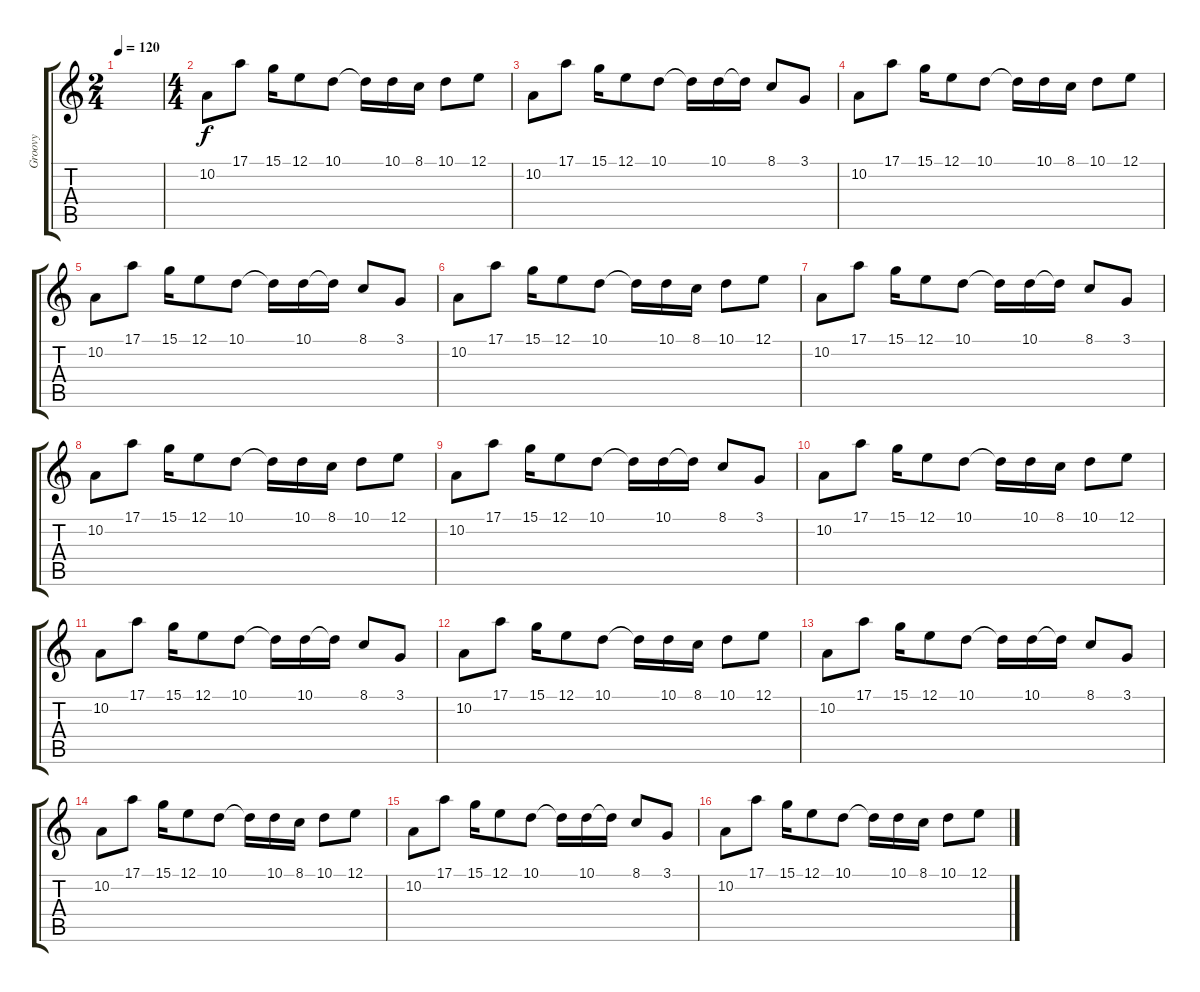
\track ("Groovy" "Groovy") {instrument rockorgan}
\staff {score tabs}
\tuning (E4 B3 G3 D3 A2 E2) {hide}
\ts (2 4)
\tempo 120
\clef g2
\ks c
|
\ts (4 4)
10.2.8 17.1.8 15.1.16 12.1.8 10.1.8 10.1{t}.16 10.1.16 8.1.16 10.1.8 12.1.8 |
10.2.8 17.1.8 15.1.16 12.1.8 10.1.8 10.1{t}.16 10.1.16 10.1{t}.16 8.1.8 3.1.8 |
10.2.8 17.1.8 15.1.16 12.1.8 10.1.8 10.1{t}.16 10.1.16 8.1.16 10.1.8 12.1.8 |
10.2.8 17.1.8 15.1.16 12.1.8 10.1.8 10.1{t}.16 10.1.16 10.1{t}.16 8.1.8 3.1.8 |
10.2.8 17.1.8 15.1.16 12.1.8 10.1.8 10.1{t}.16 10.1.16 8.1.16 10.1.8 12.1.8 |
10.2.8 17.1.8 15.1.16 12.1.8 10.1.8 10.1{t}.16 10.1.16 10.1{t}.16 8.1.8 3.1.8 |
10.2.8 17.1.8 15.1.16 12.1.8 10.1.8 10.1{t}.16 10.1.16 8.1.16 10.1.8 12.1.8 |
10.2.8 17.1.8 15.1.16 12.1.8 10.1.8 10.1{t}.16 10.1.16 10.1{t}.16 8.1.8 3.1.8 |
10.2.8 17.1.8 15.1.16 12.1.8 10.1.8 10.1{t}.16 10.1.16 8.1.16 10.1.8 12.1.8 |
10.2.8 17.1.8 15.1.16 12.1.8 10.1.8 10.1{t}.16 10.1.16 10.1{t}.16 8.1.8 3.1.8 |
10.2.8 17.1.8 15.1.16 12.1.8 10.1.8 10.1{t}.16 10.1.16 8.1.16 10.1.8 12.1.8 |
10.2.8 17.1.8 15.1.16 12.1.8 10.1.8 10.1{t}.16 10.1.16 10.1{t}.16 8.1.8 3.1.8 |
10.2.8 17.1.8 15.1.16 12.1.8 10.1.8 10.1{t}.16 10.1.16 8.1.16 10.1.8 12.1.8 |
10.2.8 17.1.8 15.1.16 12.1.8 10.1.8 10.1{t}.16 10.1.16 10.1{t}.16 8.1.8 3.1.8 |
10.2.8 17.1.8 15.1.16 12.1.8 10.1.8 10.1{t}.16 10.1.16 8.1.16 10.1.8 12.1.8
